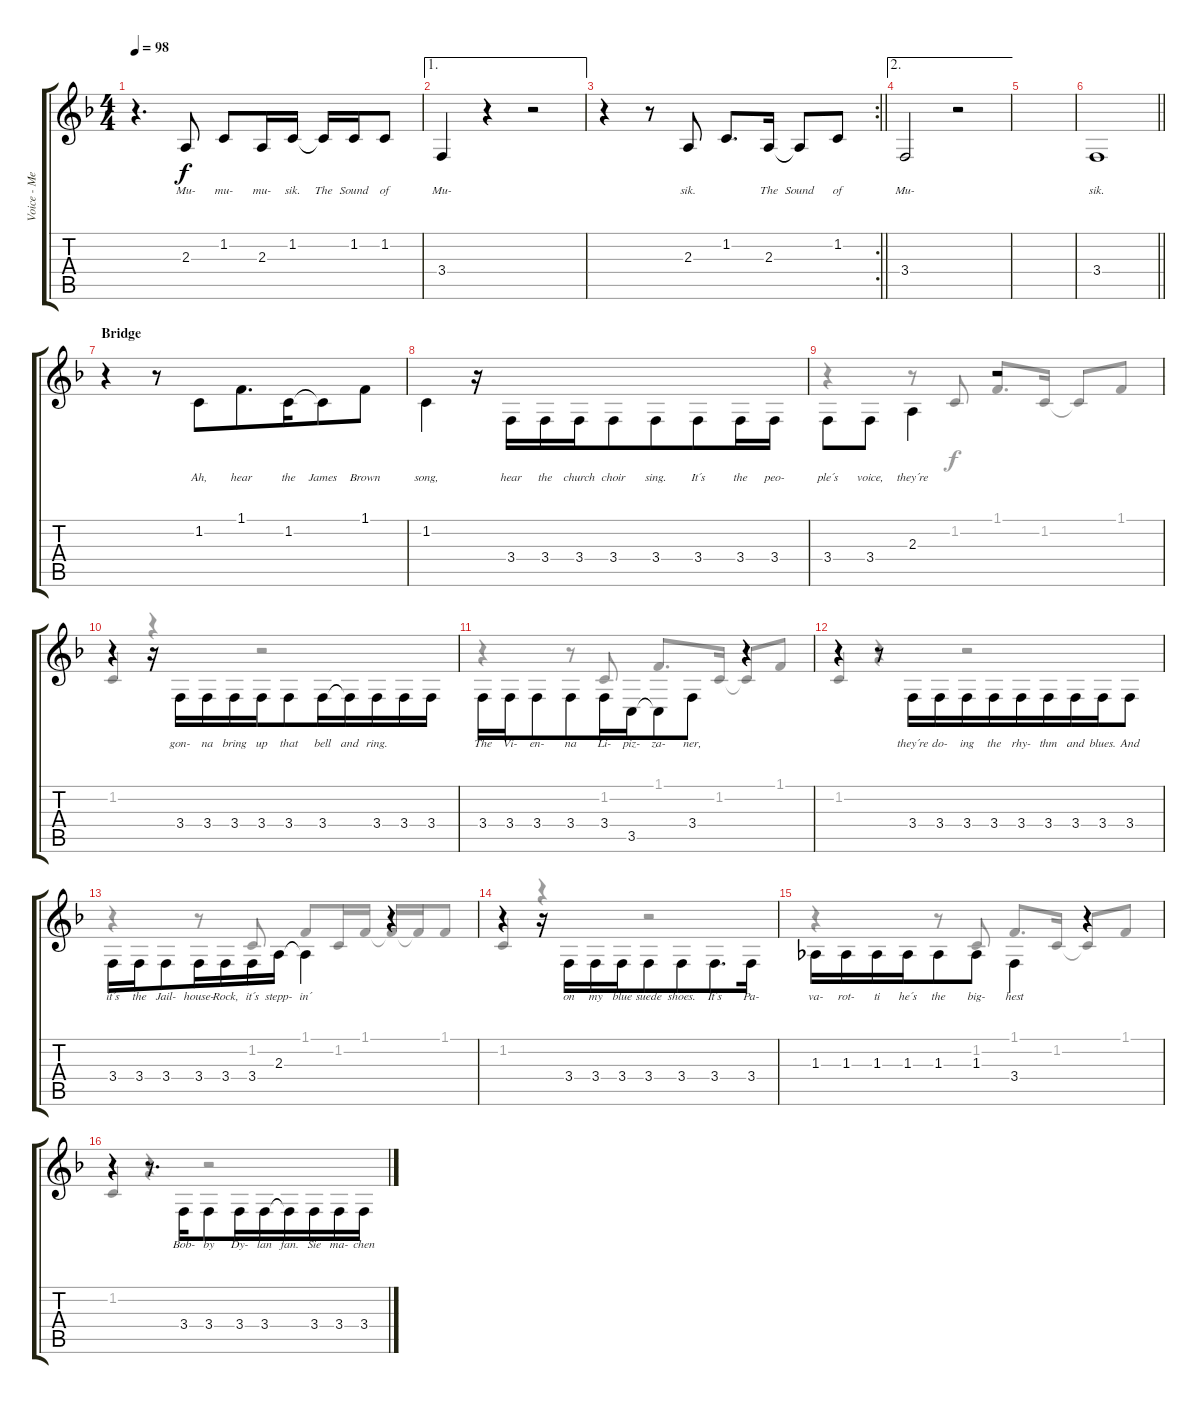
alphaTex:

\track ("Voice - Melodie" "Voice - Me") {instrument stringensemble1}
\staff {score tabs}
\tuning (E4 B3 G3 D3 A2 E2) {hide}
\voice
\ts (4 4)
\tempo 98
\clef g2
\ks f
r.4{d dy f} 2.3.8{lyrics (0 "Mu-") lyrics (1 "") lyrics (2 "") lyrics (3 "") lyrics (4 "")} 1.2.8{lyrics (0 "mu-") lyrics (1 "") lyrics (2 "") lyrics (3 "") lyrics (4 "")} 2.3.16{lyrics (0 "mu-") lyrics (1 "") lyrics (2 "") lyrics (3 "") lyrics (4 "")} 1.2.16{lyrics (0 "sik.") lyrics (1 "") lyrics (2 "") lyrics (3 "") lyrics (4 "")} 1.2{t}.16{lyrics (0 "The") lyrics (1 "") lyrics (2 "") lyrics (3 "") lyrics (4 "")} 1.2.16{lyrics (0 "Sound") lyrics (1 "") lyrics (2 "") lyrics (3 "") lyrics (4 "")} 1.2.8{lyrics (0 "of") lyrics (1 "") lyrics (2 "") lyrics (3 "") lyrics (4 "")} |
\ae 1
3.4.4{lyrics (0 "Mu-") lyrics (1 "") lyrics (2 "") lyrics (3 "") lyrics (4 "")} r.4 r.2 |
\rc 2
\barLineRight lightlight
r.4 r.8 2.3.8{lyrics (0 "sik.") lyrics (1 "") lyrics (2 "") lyrics (3 "") lyrics (4 "")} 1.2.8{d lyrics (0 "") lyrics (1 "") lyrics (2 "") lyrics (3 "") lyrics (4 "")} 2.3.16{lyrics (0 "The") lyrics (1 "") lyrics (2 "") lyrics (3 "") lyrics (4 "")} 2.3{t}.8{lyrics (0 "Sound") lyrics (1 "") lyrics (2 "") lyrics (3 "") lyrics (4 "")} 1.2.8{lyrics (0 "of") lyrics (1 "") lyrics (2 "") lyrics (3 "") lyrics (4 "")} |
\ae 2
3.4.2{lyrics (0 "Mu-") lyrics (1 "") lyrics (2 "") lyrics (3 "") lyrics (4 "")} r.2 |
|
\barLineRight lightlight
3.4.1{lyrics (0 "sik.") lyrics (1 "") lyrics (2 "") lyrics (3 "") lyrics (4 "")} |
\section ("" "Bridge")
r.4 r.8 1.2.8{lyrics (0 "Ah,") lyrics (1 "") lyrics (2 "") lyrics (3 "") lyrics (4 "") beam Down beam merge} 1.1.8{d lyrics (0 "hear") lyrics (1 "") lyrics (2 "") lyrics (3 "") lyrics (4 "") beam Down} 1.2.16{lyrics (0 "the") lyrics (1 "") lyrics (2 "") lyrics (3 "") lyrics (4 "") beam Down beam merge} 1.2{t}.8{lyrics (0 "James") lyrics (1 "") lyrics (2 "") lyrics (3 "") lyrics (4 "") beam Down} 1.1.8{lyrics (0 "Brown") lyrics (1 "") lyrics (2 "") lyrics (3 "") lyrics (4 "") beam Down} |
1.2.4{lyrics (0 "song,") lyrics (1 "") lyrics (2 "") lyrics (3 "") lyrics (4 "") beam Down} r.16 3.4.16{lyrics (0 "hear") lyrics (1 "") lyrics (2 "") lyrics (3 "") lyrics (4 "") beam Down beam merge} 3.4.16{lyrics (0 "the") lyrics (1 "") lyrics (2 "") lyrics (3 "") lyrics (4 "") beam Down beam merge} 3.4.16{lyrics (0 "church") lyrics (1 "") lyrics (2 "") lyrics (3 "") lyrics (4 "") beam Down beam merge} 3.4.8{lyrics (0 "choir") lyrics (1 "") lyrics (2 "") lyrics (3 "") lyrics (4 "") beam Down beam merge} 3.4.8{lyrics (0 "sing.") lyrics (1 "") lyrics (2 "") lyrics (3 "") lyrics (4 "") beam Down beam merge} 3.4.8{lyrics (0 "It´s") lyrics (1 "") lyrics (2 "") lyrics (3 "") lyrics (4 "") beam Down beam merge} 3.4.16{lyrics (0 "the") lyrics (1 "") lyrics (2 "") lyrics (3 "") lyrics (4 "") beam Down beam merge} 3.4.16{lyrics (0 "peo-") lyrics (1 "") lyrics (2 "") lyrics (3 "") lyrics (4 "") beam Down} |
3.4.8{lyrics (0 "ple´s") lyrics (1 "") lyrics (2 "") lyrics (3 "") lyrics (4 "") beam Down beam merge} 3.4.8{lyrics (0 "voice,") lyrics (1 "") lyrics (2 "") lyrics (3 "") lyrics (4 "") beam Down} 2.3.4{lyrics (0 "they´re") lyrics (1 "") lyrics (2 "") lyrics (3 "") lyrics (4 "") beam Down} r.2 |
r.4 r.16 3.4.16{lyrics (0 "gon-") lyrics (1 "") lyrics (2 "") lyrics (3 "") lyrics (4 "") beam Down beam merge} 3.4.16{lyrics (0 "na") lyrics (1 "") lyrics (2 "") lyrics (3 "") lyrics (4 "") beam Down beam merge} 3.4.16{lyrics (0 "bring") lyrics (1 "") lyrics (2 "") lyrics (3 "") lyrics (4 "") beam Down beam merge} 3.4.16{lyrics (0 "up") lyrics (1 "") lyrics (2 "") lyrics (3 "") lyrics (4 "") beam Down beam merge} 3.4.8{lyrics (0 "that") lyrics (1 "") lyrics (2 "") lyrics (3 "") lyrics (4 "") beam Down beam merge} 3.4.16{lyrics (0 "bell") lyrics (1 "") lyrics (2 "") lyrics (3 "") lyrics (4 "") beam Down beam merge} 3.4{t}.16{lyrics (0 "and") lyrics (1 "") lyrics (2 "") lyrics (3 "") lyrics (4 "") beam Down beam merge} 3.4.16{lyrics (0 "ring.") lyrics (1 "") lyrics (2 "") lyrics (3 "") lyrics (4 "") beam Down beam merge} 3.4.16{lyrics (0 "") lyrics (1 "") lyrics (2 "") lyrics (3 "") lyrics (4 "") beam Down beam merge} 3.4.16{lyrics (0 "") lyrics (1 "") lyrics (2 "") lyrics (3 "") lyrics (4 "") beam Down} |
3.4.16{lyrics (0 "The") lyrics (1 "") lyrics (2 "") lyrics (3 "") lyrics (4 "") beam Down beam merge} 3.4.16{lyrics (0 "Vi-") lyrics (1 "") lyrics (2 "") lyrics (3 "") lyrics (4 "") beam Down beam merge} 3.4.8{lyrics (0 "en-") lyrics (1 "") lyrics (2 "") lyrics (3 "") lyrics (4 "") beam Down beam merge} 3.4.8{lyrics (0 "na") lyrics (1 "") lyrics (2 "") lyrics (3 "") lyrics (4 "") beam Down beam merge} 3.4.16{lyrics (0 "Li-") lyrics (1 "") lyrics (2 "") lyrics (3 "") lyrics (4 "") beam Down beam merge} 3.5.16{lyrics (0 "piz-") lyrics (1 "") lyrics (2 "") lyrics (3 "") lyrics (4 "") beam Down beam merge} 3.5{t}.8{lyrics (0 "za-") lyrics (1 "") lyrics (2 "") lyrics (3 "") lyrics (4 "") beam Down beam merge} 3.4.8{lyrics (0 "ner,") lyrics (1 "") lyrics (2 "") lyrics (3 "") lyrics (4 "") beam Down} r.4 |
r.4 r.8 3.4.16{lyrics (0 "they´re") lyrics (1 "") lyrics (2 "") lyrics (3 "") lyrics (4 "") beam Down beam merge} 3.4.16{lyrics (0 "do-") lyrics (1 "") lyrics (2 "") lyrics (3 "") lyrics (4 "") beam Down beam merge} 3.4.16{lyrics (0 "ing") lyrics (1 "") lyrics (2 "") lyrics (3 "") lyrics (4 "") beam Down beam merge} 3.4.16{lyrics (0 "the") lyrics (1 "") lyrics (2 "") lyrics (3 "") lyrics (4 "") beam Down beam merge} 3.4.16{lyrics (0 "rhy-") lyrics (1 "") lyrics (2 "") lyrics (3 "") lyrics (4 "") beam Down beam merge} 3.4.16{lyrics (0 "thm") lyrics (1 "") lyrics (2 "") lyrics (3 "") lyrics (4 "") beam Down beam merge} 3.4.16{lyrics (0 "and") lyrics (1 "") lyrics (2 "") lyrics (3 "") lyrics (4 "") beam Down beam merge} 3.4.16{lyrics (0 "blues.") lyrics (1 "") lyrics (2 "") lyrics (3 "") lyrics (4 "") beam Down beam merge} 3.4.8{lyrics (0 "And") lyrics (1 "") lyrics (2 "") lyrics (3 "") lyrics (4 "") beam Down} |
3.4.16{lyrics (0 "it´s") lyrics (1 "") lyrics (2 "") lyrics (3 "") lyrics (4 "") beam Down beam merge} 3.4.16{lyrics (0 "the") lyrics (1 "") lyrics (2 "") lyrics (3 "") lyrics (4 "") beam Down beam merge} 3.4.8{lyrics (0 "Jail-") lyrics (1 "") lyrics (2 "") lyrics (3 "") lyrics (4 "") beam Down beam merge} 3.4.16{lyrics (0 "house-") lyrics (1 "") lyrics (2 "") lyrics (3 "") lyrics (4 "") beam Down beam merge} 3.4.16{lyrics (0 "Rock,") lyrics (1 "") lyrics (2 "") lyrics (3 "") lyrics (4 "") beam Down beam merge} 3.4.16{lyrics (0 "it´s") lyrics (1 "") lyrics (2 "") lyrics (3 "") lyrics (4 "") beam Down beam merge} 2.3.16{lyrics (0 "stepp-") lyrics (1 "") lyrics (2 "") lyrics (3 "") lyrics (4 "") beam Down} 2.3{t}.4{lyrics (0 "in´") lyrics (1 "") lyrics (2 "") lyrics (3 "") lyrics (4 "") beam Down} r.4 |
r.4 r.16 3.4.16{lyrics (0 "on") lyrics (1 "") lyrics (2 "") lyrics (3 "") lyrics (4 "") beam Down} 3.4.16{lyrics (0 "my") lyrics (1 "") lyrics (2 "") lyrics (3 "") lyrics (4 "") beam Down} 3.4.16{lyrics (0 "blue") lyrics (1 "") lyrics (2 "") lyrics (3 "") lyrics (4 "") beam Down beam merge} 3.4.8{lyrics (0 "suede") lyrics (1 "") lyrics (2 "") lyrics (3 "") lyrics (4 "") beam Down} 3.4.8{lyrics (0 "shoes.") lyrics (1 "") lyrics (2 "") lyrics (3 "") lyrics (4 "") beam Down beam merge} 3.4.8{d lyrics (0 "It´s") lyrics (1 "") lyrics (2 "") lyrics (3 "") lyrics (4 "") beam Down} 3.4.16{lyrics (0 "Pa-") lyrics (1 "") lyrics (2 "") lyrics (3 "") lyrics (4 "") beam Down} |
1.3.16{lyrics (0 "va-") lyrics (1 "") lyrics (2 "") lyrics (3 "") lyrics (4 "") beam Down} 1.3.16{lyrics (0 "rot-") lyrics (1 "") lyrics (2 "") lyrics (3 "") lyrics (4 "") beam Down} 1.3.16{lyrics (0 "ti") lyrics (1 "") lyrics (2 "") lyrics (3 "") lyrics (4 "") beam Down} 1.3.16{lyrics (0 "he´s") lyrics (1 "") lyrics (2 "") lyrics (3 "") lyrics (4 "") beam Down beam merge} 1.3.8{lyrics (0 "the") lyrics (1 "") lyrics (2 "") lyrics (3 "") lyrics (4 "") beam Down} 1.3.8{lyrics (0 "big-") lyrics (1 "") lyrics (2 "") lyrics (3 "") lyrics (4 "") beam Down} 3.4.4{lyrics (0 "hest") lyrics (1 "") lyrics (2 "") lyrics (3 "") lyrics (4 "") beam Down} r.4 |
r.4 r.8{d} 3.4.16{lyrics (0 "Bob-") lyrics (1 "") lyrics (2 "") lyrics (3 "") lyrics (4 "") beam Down beam merge} 3.4.8{lyrics (0 "by") lyrics (1 "") lyrics (2 "") lyrics (3 "") lyrics (4 "") beam Down} 3.4.16{lyrics (0 "Dy-") lyrics (1 "") lyrics (2 "") lyrics (3 "") lyrics (4 "") beam Down} 3.4.16{lyrics (0 "lan") lyrics (1 "") lyrics (2 "") lyrics (3 "") lyrics (4 "") beam Down beam merge} 3.4{t}.16{lyrics (0 "fan.") lyrics (1 "") lyrics (2 "") lyrics (3 "") lyrics (4 "") beam Down} 3.4.16{lyrics (0 "Sie") lyrics (1 "") lyrics (2 "") lyrics (3 "") lyrics (4 "") beam Down} 3.4.16{lyrics (0 "ma-") lyrics (1 "") lyrics (2 "") lyrics (3 "") lyrics (4 "") beam Down} 3.4.16{lyrics (0 "chen") lyrics (1 "") lyrics (2 "") lyrics (3 "") lyrics (4 "") beam Down}
\voice
\clef g2
\ottava regular
\simile none
\ks f
|
|
\barLineRight lightlight
|
|
|
\barLineRight lightlight
|
|
|
r.4 r.8 1.2.8{beam Up} 1.1.8{d beam Up} 1.2.16{beam Up} 1.2{t}.8{beam Up} 1.1.8{beam Up} |
1.2.4{beam Up} r.4 r.2 |
r.4 r.8 1.2.8{beam Up} 1.1.8{d beam Up} 1.2.16{beam Up} 1.2{t}.8{beam Up} 1.1.8{beam Up} |
1.2.4{beam Up} r.4 r.2 |
r.4 r.8 1.2.8{beam Up} 1.1.8{beam Up} 1.2.16{beam Up} 1.1.16{beam Up} 1.1{t}.16{beam Up} 1.1{t}.16{beam Up} 1.1.8{beam Up} |
1.2.4{beam Up} r.4 r.2 |
r.4 r.8 1.2.8{beam Up} 1.1.8{d beam Up} 1.2.16{beam Up} 1.2{t}.8{beam Up} 1.1.8{beam Up} |
1.2.4{beam Up} r.4 r.2
